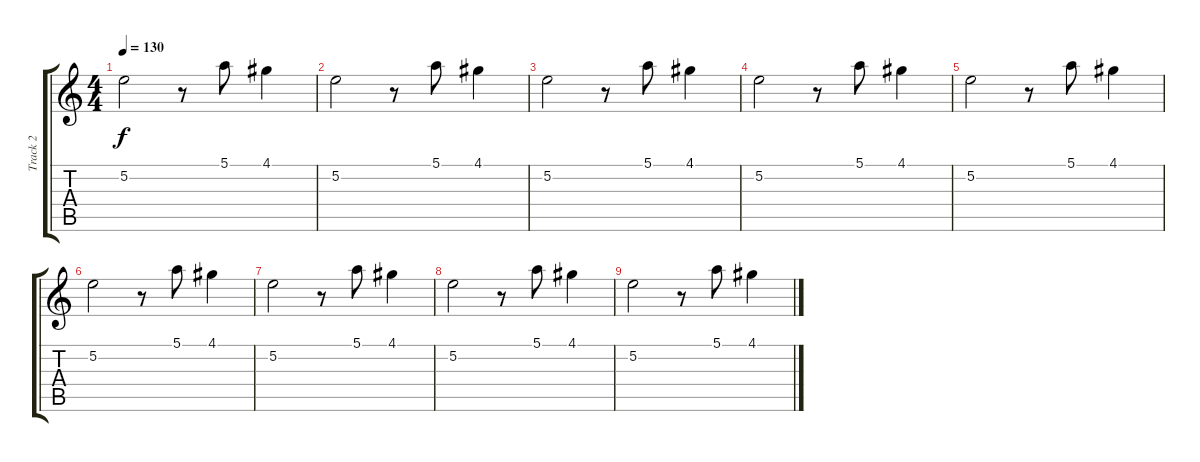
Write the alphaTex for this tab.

\track ("Track 2" "Track 2") {instrument acousticbass}
\staff {score tabs}
\tuning (E4 B3 G3 D3 A2 E2) {hide}
\ts (4 4)
\tempo 130
\clef g2
\ks c
5.2.2{dy f} r.8 5.1.8 4.1.4 |
5.2.2 r.8 5.1.8 4.1.4 |
5.2.2 r.8 5.1.8 4.1.4 |
5.2.2 r.8 5.1.8 4.1.4 |
5.2.2 r.8 5.1.8 4.1.4 |
5.2.2 r.8 5.1.8 4.1.4 |
5.2.2 r.8 5.1.8 4.1.4 |
5.2.2 r.8 5.1.8 4.1.4 |
5.2.2 r.8 5.1.8 4.1.4
